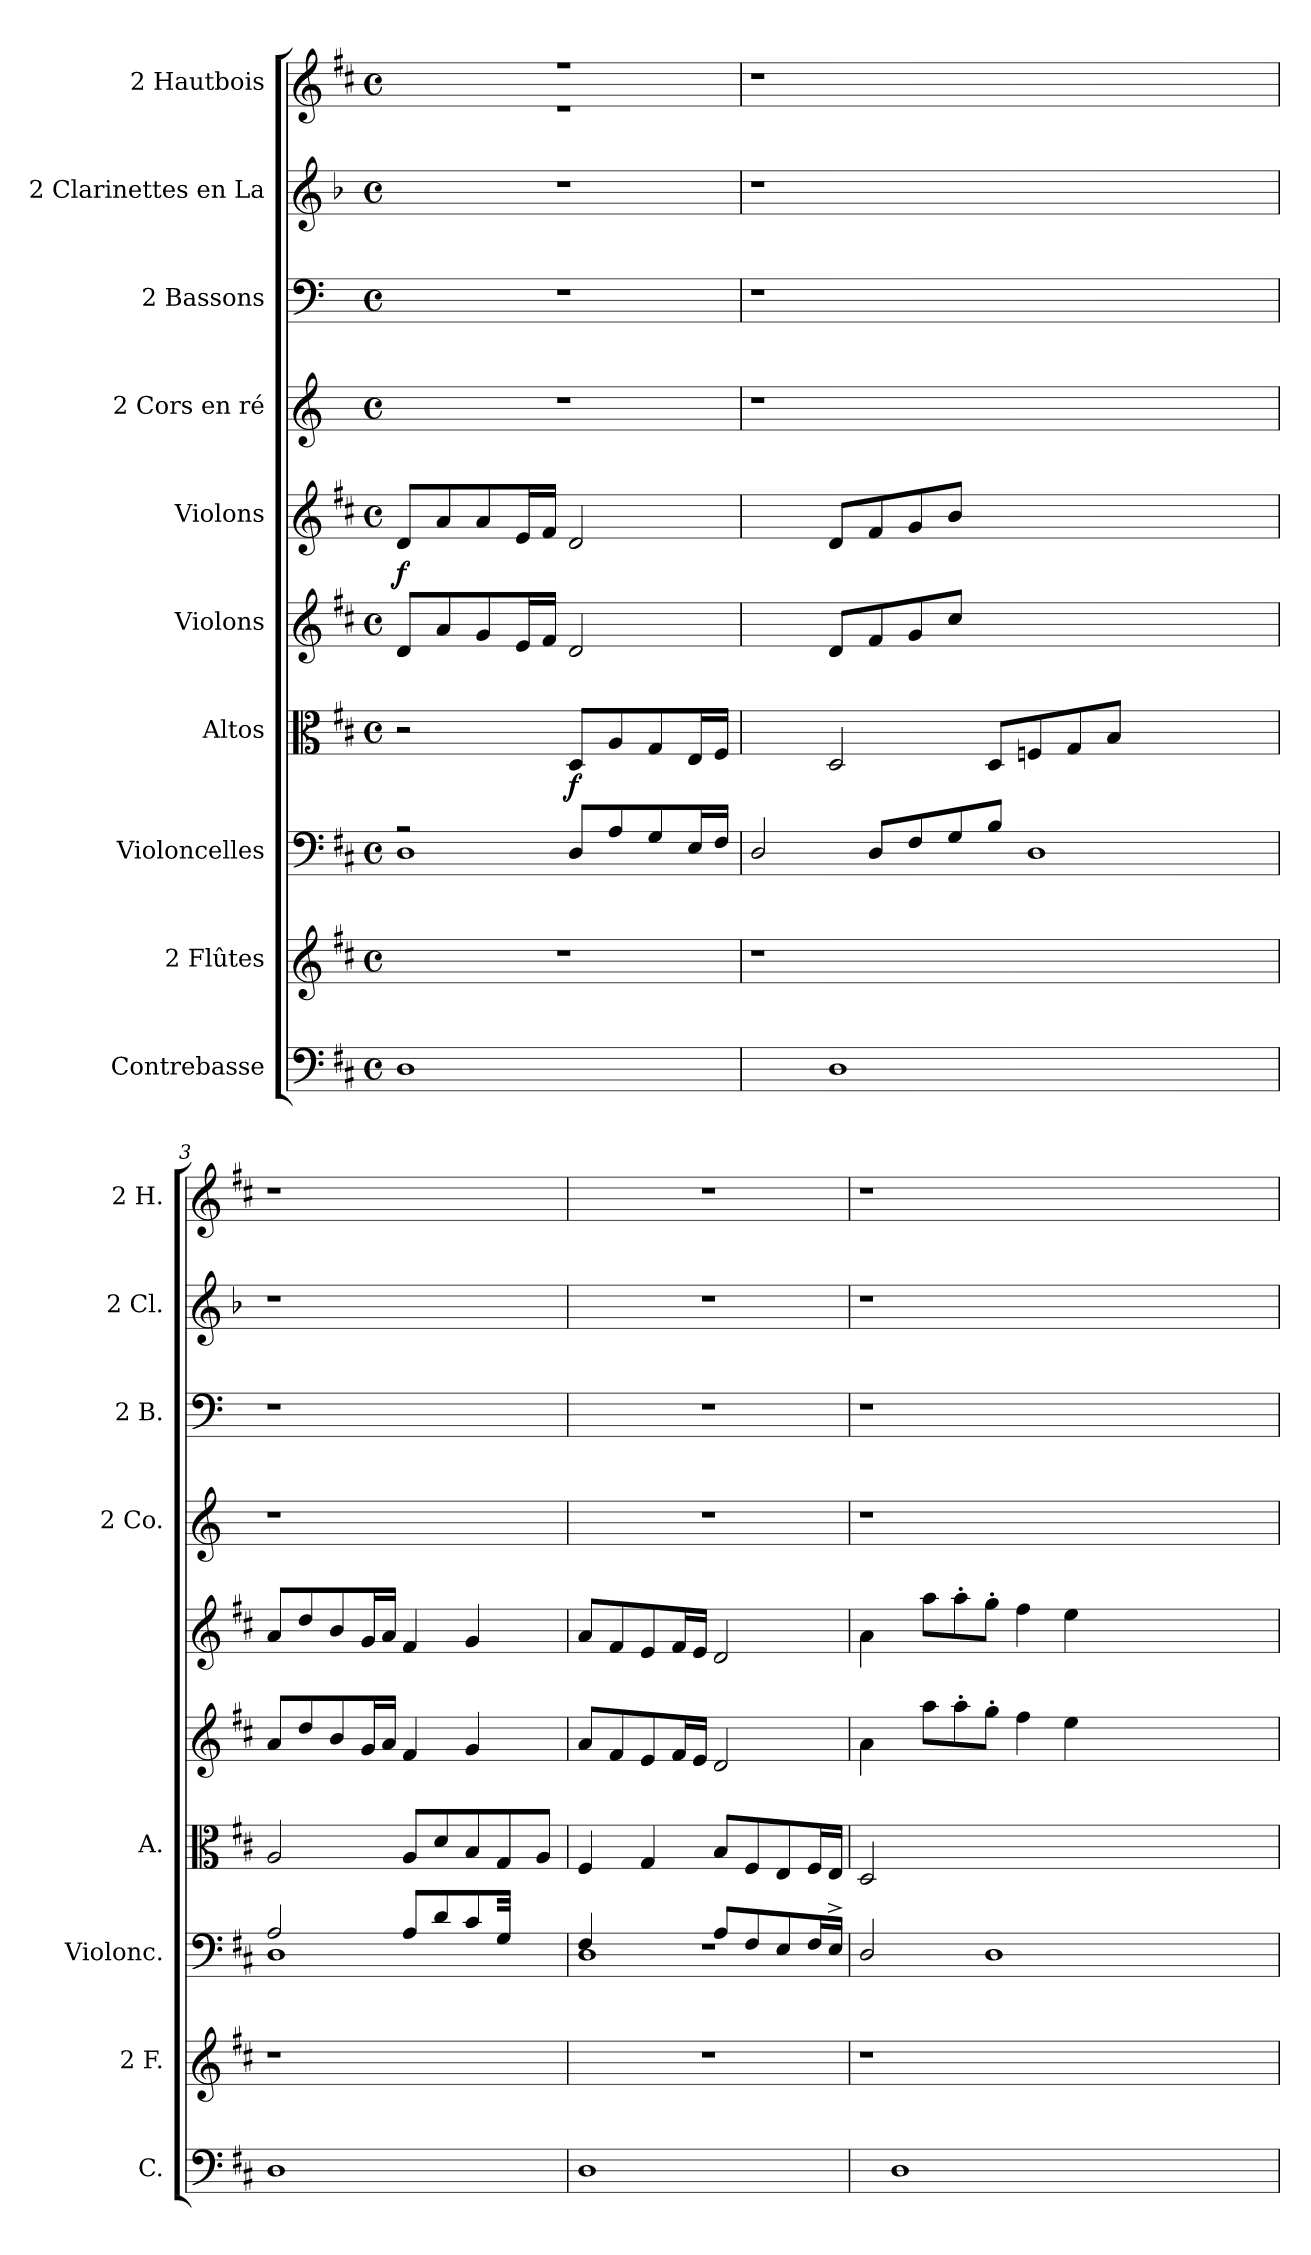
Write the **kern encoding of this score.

**kern	**kern	**kern	**dynam	**kern	**kern	**dynam	**kern	**kern	**kern	**kern	**kern
*part10	*part9	*part8	*part8	*part7	*part6	*part6	*part5	*part4	*part3	*part2	*part1
*staff10	*staff9	*staff8	*staff8	*staff7	*staff6	*staff6	*staff5	*staff4	*staff3	*staff2	*staff1
*I"Contrebasse	*I"2 Flûtes	*I"Violoncelles	*	*I"Altos	*I"Violons	*	*I"Violons	*I"2 Cors en ré	*I"2 Bassons	*I"2 Clarinettes en La	*I"2 Hautbois
*I'C.	*I'2 F.	*I'Violonc.	*	*I'A.	*	*	*	*I'2 Co.	*I'2 B.	*I'2 Cl.	*I'2 H.
*clefF4	*clefG2	*clefF4	*	*clefC3	*clefG2	*	*clefG2	*clefG2	*clefF4	*clefG2	*clefG2
*k[f#c#]	*k[f#c#]	*k[f#c#]	*	*k[f#c#]	*k[f#c#]	*	*k[f#c#]	*k[]	*k[]	*k[b-]	*k[f#c#]
*M4/4	*M4/4	*M4/4	*	*M4/4	*M4/4	*	*M4/4	*M4/4	*M4/4	*M4/4	*M4/4
*met(c)	*met(c)	*met(c)	*	*met(c)	*met(c)	*	*met(c)	*met(c)	*met(c)	*met(c)	*met(c)
=1	=1	=1	=1	=1	=1	=1	=1	=1	=1	=1	=1
*	*	*^	*	*	*	*	*	*	*	*	*^
!	!	!	!	!	!	!	!LO:DY:a	!	!	!	!	!	!
1Di/	1r	2r	1Dj/	.	2r	8di/L	f	8di/L	1r	1r	1r	1r	1r
.	.	.	.	.	.	8ai/	.	8ai/	.	.	.	.	.
.	.	.	.	.	.	8gi/	.	8ai/	.	.	.	.	.
.	.	.	.	.	.	16ei/L	.	16ei/L	.	.	.	.	.
.	.	.	.	.	.	16f#i/JJ	.	16f#i/JJ	.	.	.	.	.
!	!	!	!	!LO:DY:a	!	!	!	!	!	!	!	!	!
.	.	8Di/L	.	f	8Di/L	2di/	.	2di/	.	.	.	.	.
.	.	8Ai/	.	.	8Ai/	.	.	.	.	.	.	.	.
.	.	8Gi/	.	.	8Gi/	.	.	.	.	.	.	.	.
.	.	16Ei/L	.	.	16Ei/L	.	.	.	.	.	.	.	.
.	.	16F#i/JJ	.	.	16F#i/JJ	.	.	.	.	.	.	.	.
*	*	*v	*v	*	*	*	*	*	*	*	*	*v	*v
=2	=2	=2	=2	=2	=2	=2	=2	=2	=2	=2	=2
4.ryy	1r	2Di/	.	4.ryy	4.ryy	.	4.ryy	1r	1r	1r	1r
1DZ/	.	.	.	2Di/	8di/L	.	8di/L	.	.	.	.
.	.	8Di/L	.	.	8f#i/	.	8f#i/	.	.	.	.
.	.	8F#i/	.	.	8gi/	.	8gi/	.	.	.	.
.	.	8Gi/	.	.	8cc#i/J	.	8bi/J	.	.	.	.
.	.	8Bi/J	.	8Di/L	8ryy	.	8ryy	.	.	.	.
.	1ryy	1DZ/	.	8FZ/	1ryy	.	1ryy	1ryy	1ryy	1ryy	1ryy
.	.	.	.	8GZ/	.	.	.	.	.	.	.
.	.	.	.	8BZ/J	.	.	.	.	.	.	.
2ryy	.	.	.	2ryy	.	.	.	.	.	.	.
8ryy	.	.	.	8ryy	.	.	.	.	.	.	.
=3	=3	=3	=3	=3	=3	=3	=3	=3	=3	=3	=3
*	*	*^	*	*	*	*	*	*	*	*	*
1Di/	1r	2Ai/	1Dj/	.	2Ai/	8ai/L	.	8ai/L	1r	1r	1r	1r
.	.	.	.	.	.	8ddi/	.	8ddi/	.	.	.	.
.	.	.	.	.	.	8bi/	.	8bi/	.	.	.	.
.	.	.	.	.	.	16gi/L	.	16gi/L	.	.	.	.
.	.	.	.	.	.	16ai/JJ	.	16ai/JJ	.	.	.	.
.	.	8Ai/L	.	.	8Ai/L	4f#i/	.	4f#i/	.	.	.	.
.	.	8di/	.	.	8di/	.	.	.	.	.	.	.
.	.	8c#i/	.	.	8Bi/	4gi/	.	4gi/	.	.	.	.
.	.	32Gi/Jkk	.	.	8Gi/	.	.	.	.	.	.	.
.	.	16.ryy	.	.	.	.	.	.	.	.	.	.
8ryy	8ryy	8ryy	8ryy	.	8AZ/J	8ryy	.	8ryy	8ryy	8ryy	8ryy	8ryy
=4	=4	=4	=4	=4	=4	=4	=4	=4	=4	=4	=4	=4
*	*	*	*^	*	*	*	*	*	*	*	*	*
1Di/	1r	8F#i/J	1r	1DV/	.	4F#i/	8ai/L	.	8ai/L	1r	1r	1r	1r
.	.	8ryy	.	.	.	.	8f#i/	.	8f#i/	.	.	.	.
.	.	8ryy	.	.	.	4Gi/	8ei/	.	8ei/	.	.	.	.
.	.	16ryy	.	.	.	.	16f#i/L	.	16f#i/L	.	.	.	.
.	.	16ryy	.	.	.	.	16ei/JJ	.	16ei/JJ	.	.	.	.
.	.	8Ai/L	.	.	.	8Bi/L	2di/	.	2di/	.	.	.	.
.	.	8F#i/	.	.	.	8F#i/	.	.	.	.	.	.	.
.	.	8Ei/	.	.	.	8Ei/	.	.	.	.	.	.	.
.	.	16F#i/L	.	.	.	16F#i/L	.	.	.	.	.	.	.
.	.	16E^<i/JJ	.	.	.	16Ei/JJ	.	.	.	.	.	.	.
*	*	*v	*v	*v	*	*	*	*	*	*	*	*	*
!!LO:LB:g=z
=5	=5	=5	=5	=5	=5	=5	=5	=5	=5	=5	=5
8ryy	1r	2Di/	.	2Di/	8ai\J	.	8ai\J	1r	1r	1r	1r
1DZ/	.	.	.	.	8ryy	.	8ryy	.	.	.	.
.	.	.	.	.	8aai\L	.	8aai\L	.	.	.	.
.	.	.	.	.	8aa'>'>i\	.	8aa'>i\	.	.	.	.
.	.	1DZ/	.	2ryy	8gg'>i\J	.	8gg'>i\J	.	.	.	.
.	.	.	.	.	4ff#i\	.	4ff#i\	.	.	.	.
.	.	.	.	.	4eeZ\	.	4eeZ\	.	.	.	.
.	1ryy	.	.	1ryy	.	.	.	1ryy	1ryy	1ryy	1ryy
2..ryy	.	.	.	.	8ryy	.	8ryy	.	.	.	.
.	.	.	.	.	2.ryy	.	2.ryy	.	.	.	.
.	.	2ryy	.	.	.	.	.	.	.	.	.
=	=	=	=	=	=	=	=	=	=	=	=
*-	*-	*-	*-	*-	*-	*-	*-	*-	*-	*-	*-
